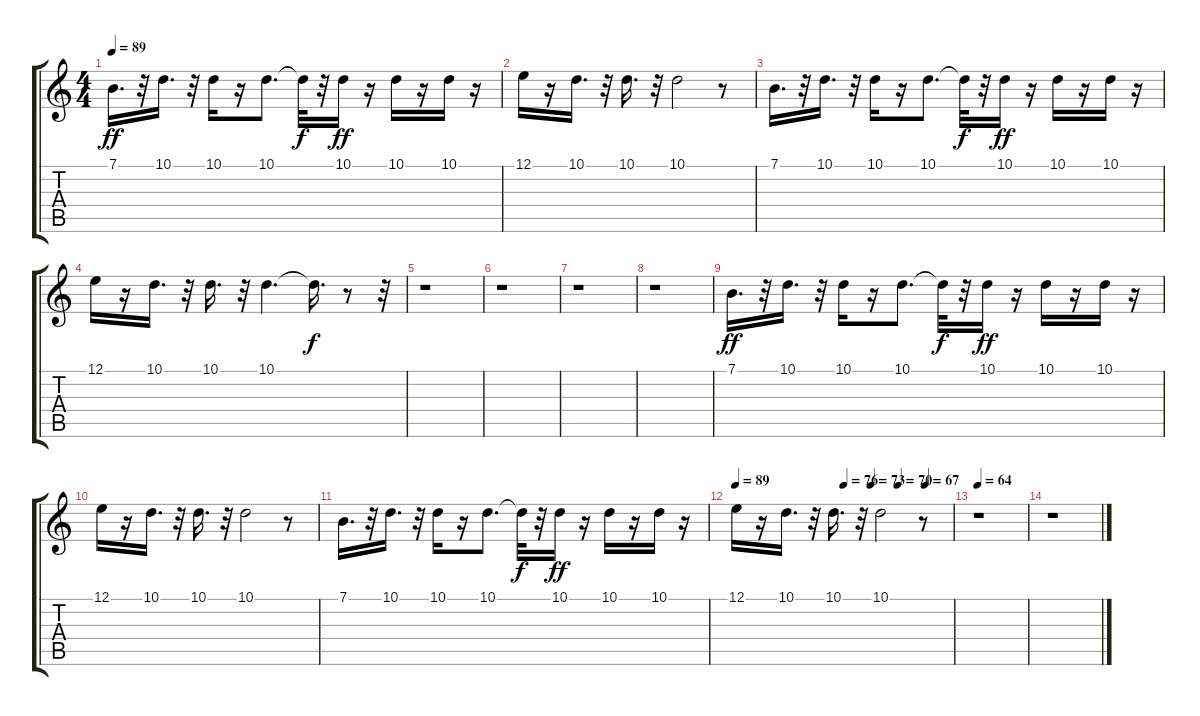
\track "" {instrument choiraahs}
\staff {score tabs}
\tuning (E4 B3 G3 D3 A2 E2) {hide}
\ts (4 4)
\tempo 89
\clef g2
\ks c
7.1.16{d dy ff volume 15} r.32 10.1.16{d} r.32 10.1.16 r.16 10.1.8{d} 10.1{t}.32{dy f} r.32 10.1.16{dy ff} r.16 10.1.16 r.16 10.1.16 r.16 |
12.1.16 r.16 10.1.16{d} r.32 10.1.16{d} r.32 10.1.2 r.8 |
7.1.16{d} r.32 10.1.16{d} r.32 10.1.16 r.16 10.1.8{d} 10.1{t}.32{dy f} r.32 10.1.16{dy ff} r.16 10.1.16 r.16 10.1.16 r.16 |
12.1.16 r.16 10.1.16{d} r.32 10.1.16{d} r.32 10.1.4{d} 10.1{t}.16{d dy f} r.8 r.32 |
r.1 |
r.1 |
r.1 |
r.1 |
7.1.16{d dy ff} r.32 10.1.16{d} r.32 10.1.16 r.16 10.1.8{d} 10.1{t}.32{dy f} r.32 10.1.16{dy ff} r.16 10.1.16 r.16 10.1.16 r.16 |
12.1.16 r.16 10.1.16{d} r.32 10.1.16{d} r.32 10.1.2 r.8 |
7.1.16{d} r.32 10.1.16{d} r.32 10.1.16 r.16 10.1.8{d} 10.1{t}.32{dy f} r.32 10.1.16{dy ff} r.16 10.1.16 r.16 10.1.16 r.16 |
\tempo 89
\tempo (76 0.5)
\tempo (73 0.625)
\tempo (70 0.75)
\tempo (67 0.875)
12.1.16 r.16 10.1.16{d} r.32 10.1.16{d} r.32 10.1.2 r.8 |
\tempo 64
r.1 |
r.1
